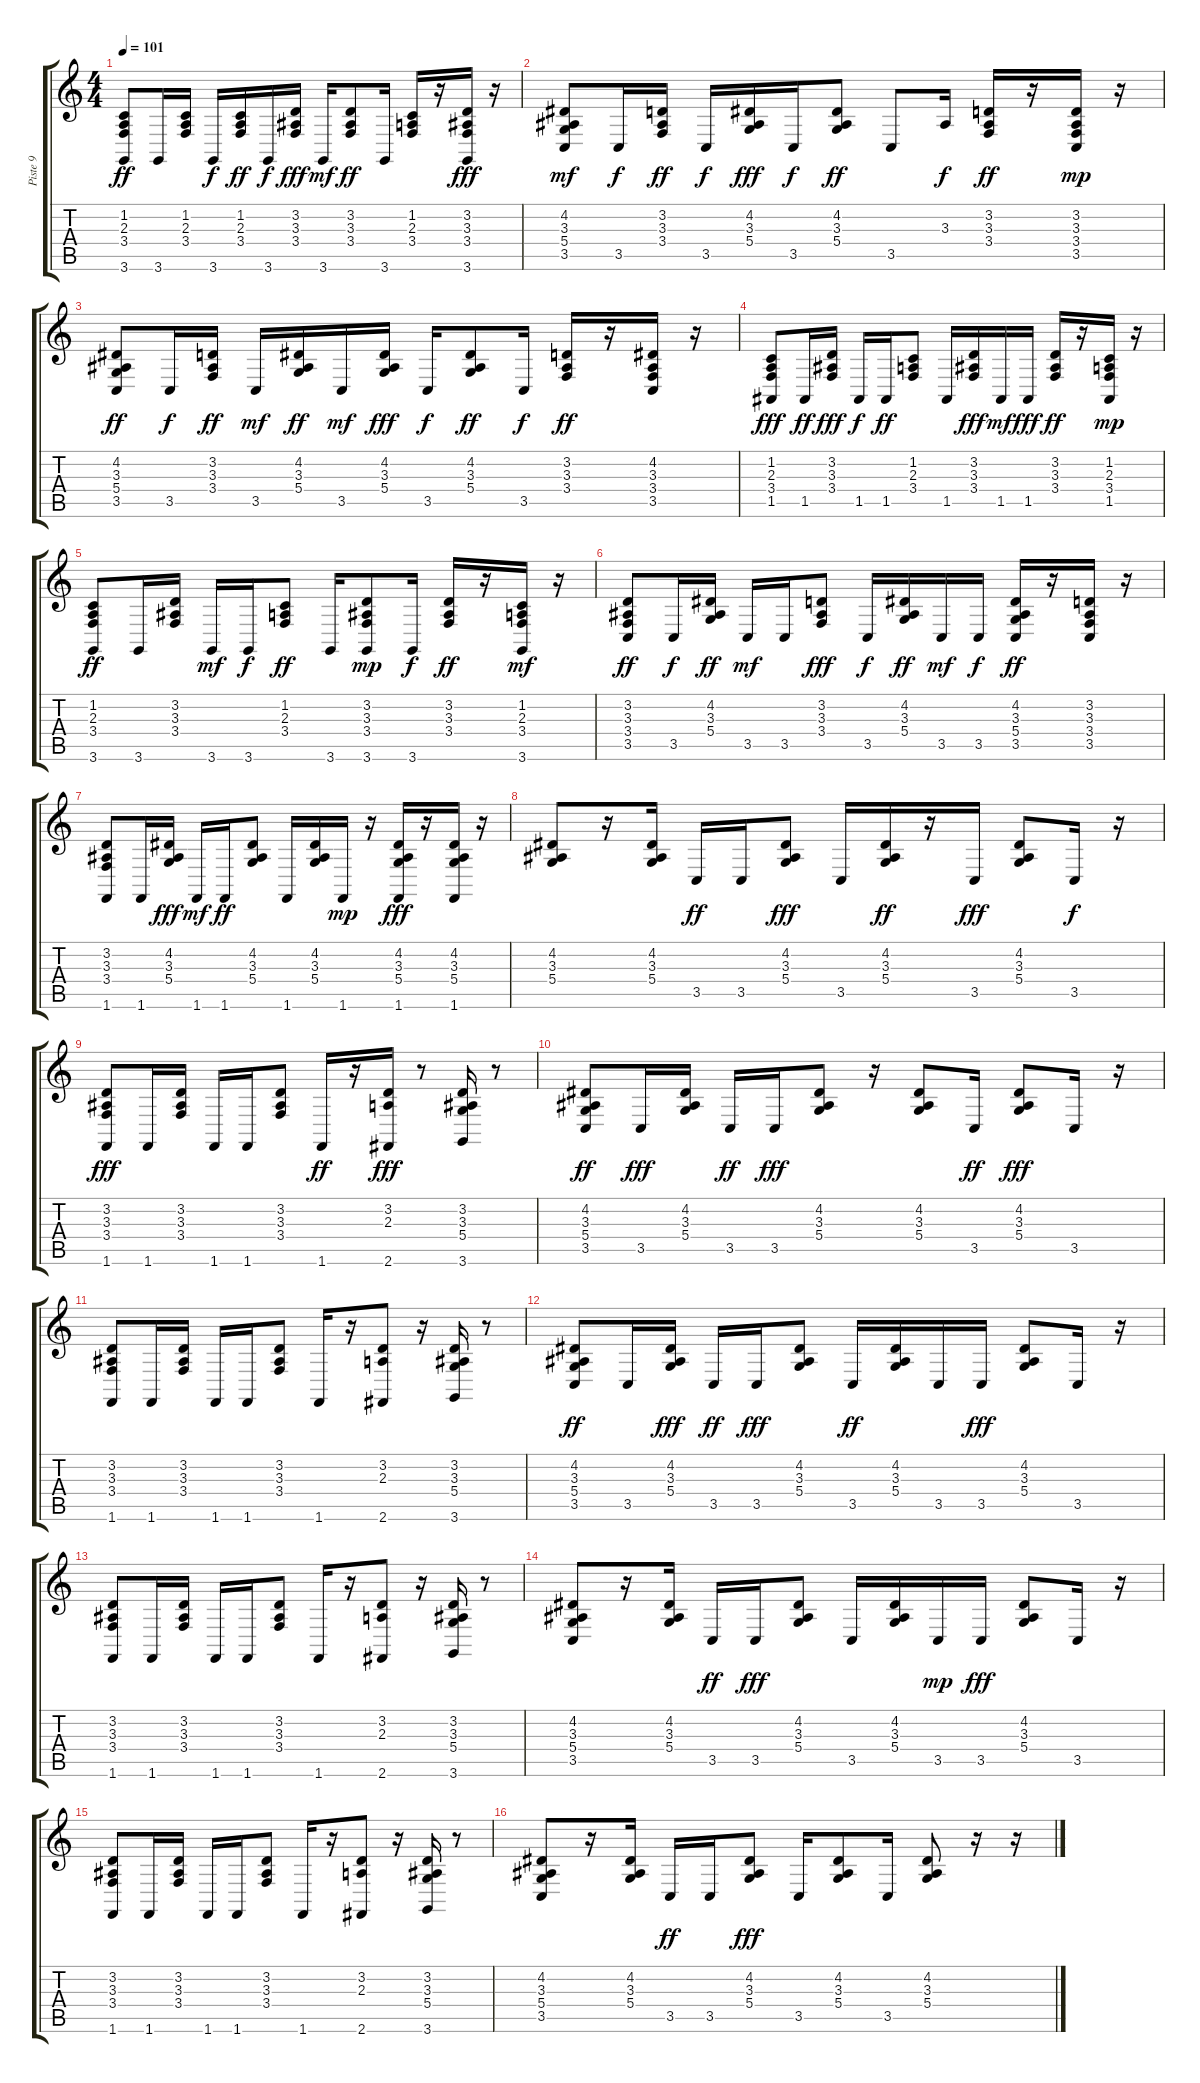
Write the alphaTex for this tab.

\track ("Piste 9" "Piste 9") {instrument brightacousticpiano}
\staff {score tabs}
\tuning (E4 B3 G3 D3 A2 E2) {hide}
\ts (4 4)
\tempo 101
\clef g2
\ks c
(1.2 2.3 3.4 3.6).8{dy ff} 3.6.16 (1.2 2.3 3.4).16 3.6.16{dy f} (1.2 2.3 3.4).16{dy ff} 3.6.16{dy f} (3.2 3.3 3.4).16{dy fff} 3.6.16{dy mf} (3.2 3.3 3.4).8{dy ff} 3.6.16 (1.2 2.3 3.4).16 r.16 (3.2 3.3 3.4 3.6).16{dy fff} r.16 |
(4.2 3.3 5.4 3.5).8{dy mf} 3.5.16{dy f} (3.2 3.3 3.4).16{dy ff} 3.5.16{dy f} (4.2 3.3 5.4).16{dy fff} 3.5.16{dy f} (4.2 3.3 5.4).8{dy ff} 3.5.8 3.3.16{dy f} (3.2 3.3 3.4).16{dy ff} r.16 (3.2 3.3 3.4 3.5).16{dy mp} r.16 |
(4.2 3.3 5.4 3.5).8{dy ff} 3.5.16{dy f} (3.2 3.3 3.4).16{dy ff} 3.5.16{dy mf} (4.2 3.3 5.4).16{dy ff} 3.5.16{dy mf} (4.2 3.3 5.4).16{dy fff} 3.5.16{dy f} (4.2 3.3 5.4).8{dy ff} 3.5.16{dy f} (3.2 3.3 3.4).16{dy ff} r.16 (4.2 3.3 3.4 3.5).16 r.16 |
(1.2 2.3 3.4 1.5).8{dy fff} 1.5.16{dy ff} (3.2 3.3 3.4).16{dy fff} 1.5.16{dy f} 1.5.16{dy ff} (1.2 2.3 3.4).8 1.5.16 (3.2 3.3 3.4).16{dy fff} 1.5.16{dy mf} 1.5.16{dy fff} (3.2 3.3 3.4).16{dy ff} r.16 (1.2 2.3 3.4 1.5).16{dy mp} r.16 |
(1.2 2.3 3.4 3.6).8{dy ff} 3.6.16 (3.2 3.3 3.4).16 3.6.16{dy mf} 3.6.16{dy f} (1.2 2.3 3.4).8{dy ff} 3.6.16 (3.2 3.3 3.4 3.6).8{dy mp} 3.6.16{dy f} (3.2 3.3 3.4).16{dy ff} r.16 (1.2 2.3 3.4 3.6).16{dy mf} r.16 |
(3.2 3.3 3.4 3.5).8{dy ff} 3.5.16{dy f} (4.2 3.3 5.4).16{dy ff} 3.5.16{dy mf} 3.5.16 (3.2 3.3 3.4).8{dy fff} 3.5.16{dy f} (4.2 3.3 5.4).16{dy ff} 3.5.16{dy mf} 3.5.16{dy f} (4.2 3.3 5.4 3.5).16{dy ff} r.16 (3.2 3.3 3.4 3.5).16 r.16 |
(3.2 3.3 3.4 1.6).8 1.6.16 (4.2 3.3 5.4).16{dy fff} 1.6.16{dy mf} 1.6.16{dy ff} (4.2 3.3 5.4).8 1.6.16 (4.2 3.3 5.4).16 1.6.16{dy mp} r.16 (4.2 3.3 5.4 1.6).16{dy fff} r.16 (4.2 3.3 5.4 1.6).16 r.16 |
(4.2 3.3 5.4).8 r.16 (4.2 3.3 5.4).16 3.5.16{dy ff} 3.5.16 (4.2 3.3 5.4).8{dy fff} 3.5.16 (4.2 3.3 5.4).16{dy ff} r.16 3.5.16{dy fff} (4.2 3.3 5.4).8 3.5.16{dy f} r.16 |
(3.2 3.3 3.4 1.6).8{dy fff} 1.6.16 (3.2 3.3 3.4).16 1.6.16 1.6.16 (3.2 3.3 3.4).8 1.6.16{dy ff} r.16 (3.2 2.3 2.6).16{dy fff} r.8 (3.2 3.3 5.4 3.6).16 r.8 |
(4.2 3.3 5.4 3.5).8{dy ff} 3.5.16{dy fff} (4.2 3.3 5.4).16 3.5.16{dy ff} 3.5.16{dy fff} (4.2 3.3 5.4).8 r.16 (4.2 3.3 5.4).8 3.5.16{dy ff} (4.2 3.3 5.4).8{dy fff} 3.5.16 r.16 |
(3.2 3.3 3.4 1.6).8 1.6.16 (3.2 3.3 3.4).16 1.6.16 1.6.16 (3.2 3.3 3.4).8 1.6.16 r.16 (3.2 2.3 2.6).8 r.16 (3.2 3.3 5.4 3.6).16 r.8 |
(4.2 3.3 5.4 3.5).8{dy ff} 3.5.16 (4.2 3.3 5.4).16{dy fff} 3.5.16{dy ff} 3.5.16{dy fff} (4.2 3.3 5.4).8 3.5.16{dy ff} (4.2 3.3 5.4).16 3.5.16 3.5.16{dy fff} (4.2 3.3 5.4).8 3.5.16 r.16 |
(3.2 3.3 3.4 1.6).8 1.6.16 (3.2 3.3 3.4).16 1.6.16 1.6.16 (3.2 3.3 3.4).8 1.6.16 r.16 (3.2 2.3 2.6).8 r.16 (3.2 3.3 5.4 3.6).16 r.8 |
(4.2 3.3 5.4 3.5).8 r.16 (4.2 3.3 5.4).16 3.5.16{dy ff} 3.5.16{dy fff} (4.2 3.3 5.4).8 3.5.16 (4.2 3.3 5.4).16 3.5.16{dy mp} 3.5.16{dy fff} (4.2 3.3 5.4).8 3.5.16 r.16 |
(3.2 3.3 3.4 1.6).8 1.6.16 (3.2 3.3 3.4).16 1.6.16 1.6.16 (3.2 3.3 3.4).8 1.6.16 r.16 (3.2 2.3 2.6).8 r.16 (3.2 3.3 5.4 3.6).16 r.8 |
(4.2 3.3 5.4 3.5).8 r.16 (4.2 3.3 5.4).16 3.5.16{dy ff} 3.5.16 (4.2 3.3 5.4).8{dy fff} 3.5.16 (4.2 3.3 5.4).8 3.5.16 (4.2 3.3 5.4).8 r.16 r.16
